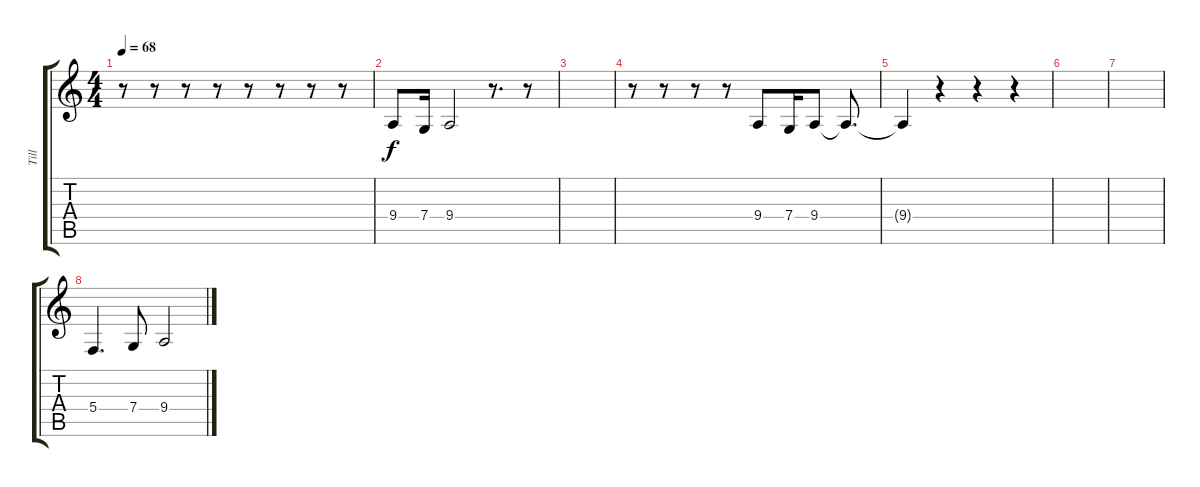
\track ("Till" "Till") {mute instrument cello}
\staff {score tabs}
\tuning (D4 A3 F3 C3 G2 C2) {hide}
\ts (4 4)
\tempo 68
\clef g2
\ks c
r.8{dy f} r.8 r.8 r.8 r.8 r.8 r.8 r.8 |
9.4.8 7.4.16 9.4.2 r.8{d} r.8 |
|
r.8 r.8 r.8 r.8 9.4.8 7.4.16 9.4.8 9.4{t}.8{d} |
9.4{t}.4 r.4 r.4 r.4 |
|
|
5.4.4{d} 7.4.8 9.4.2
